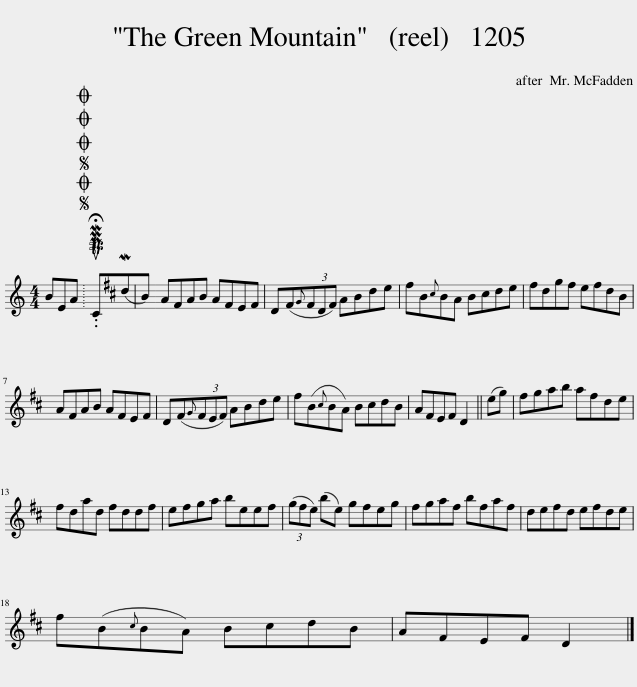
X:1
L:1/8
M:4/4
I:linebreak $
K:C
V:1 treble
V:1
 BEA |SOSOOO .!fermata!PMTuC(MdB) | A^FAB AFEF | D(^F{G}(3FDF) ABde | ^fB{^c}BA Bcde | %5
 ^fdgf efdB |$ A^FAB AFEF | D(^F{G}(3FEF) ABde | ^f(B{^c}BA) BcdB | A^FEF D2 || %10
 (eg) | ^fgab afde |$ ^fdad fddf | e^fga beef | (3(g^fe) (be) gfeg | %15
 ^fgaf bfaf | de^fd efde |$ ^f(B{^c}BA) BcdB | A^FEF D2 |] %19
